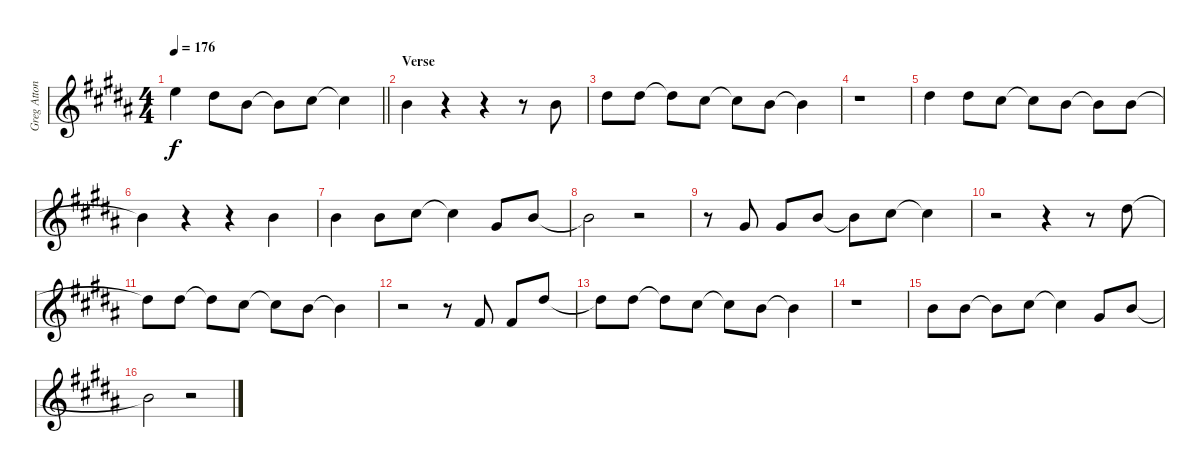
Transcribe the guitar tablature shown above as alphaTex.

\track ("Greg Attonito - Vocals" "Greg Atton") {instrument overdrivenguitar}
\staff {score}
\tuning (E4 B3 G3 D3 A2 E2) {hide}
\ts (4 4)
\tempo 176
\clef g2
\barLineRight lightlight
\ks b
5.2.4{dy f} 4.2.8 0.2.8 0.2{t}.8 6.3.8 6.3{t}.4 |
\section ("" "Verse")
0.2.4 r.4 r.4 r.8 0.2.8 |
4.2.8 4.2.8 4.2{t}.8 2.2.8 2.2{t}.8 0.2.8 0.2{t}.4 |
r.1 |
4.2.4 8.3.8 6.3.8 6.3{t}.8 0.2.8 0.2{t}.8 0.2.8 |
0.2{t}.4 r.4 r.4 0.2.4 |
0.2.4 0.2.8 2.2.8 2.2{t}.4 6.4.8 0.2.8 |
0.2{t}.2 r.2 |
r.8 1.3.8 1.3.8 4.3.8 4.3{t}.8 2.2.8 2.2{t}.4 |
r.2 r.4 r.8 4.2.8 |
4.2{t}.8 4.2.8 4.2{t}.8 2.2.8 2.2{t}.8 0.2.8 0.2{t}.4 |
r.2 r.8 4.4.8 4.4.8 4.2.8 |
4.2{t}.8 4.2.8 4.2{t}.8 2.2.8 2.2{t}.8 0.2.8 0.2{t}.4 |
r.1 |
4.3.8 0.2.8 0.2{t}.8 2.2.8 2.2{t}.4 6.4.8 0.2.8 |
0.2{t}.2 r.2
